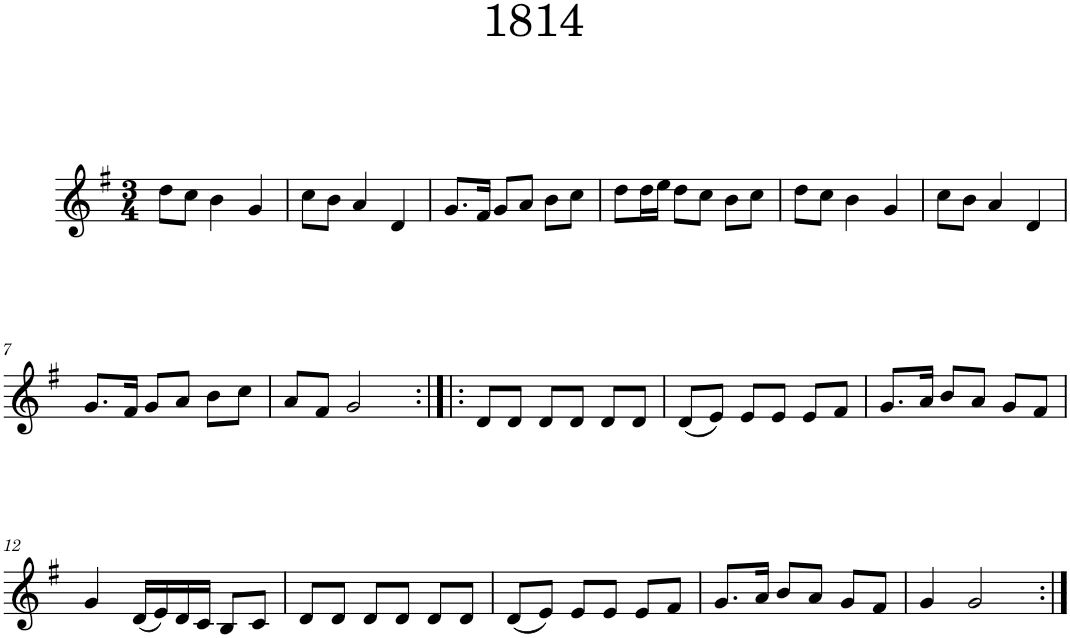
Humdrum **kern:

**kern
*part1
*staff1
*I"Piano
*I'Pno
*clefG2
*k[f#]
*G:
*M3/4
=1
8dd\L
8cc\J
4b\
4g/
=2
8cc\L
8b\J
4a/
4d/
=3
8.g/L
16f#/Jk
8g/L
8a/J
8b\L
8cc\J
=4
8dd\L
16dd\L
16ee\JJ
8dd\L
8cc\J
8b\L
8cc\J
=5
8dd\L
8cc\J
4b\
4g/
=6
8cc\L
8b\J
4a/
4d/
!!LO:LB:g=z
=7
8.g/L
16f#/Jk
8g/L
8a/J
8b\L
8cc\J
=8
8a/L
8f#/J
2g/
=9:|!|:
8d/L
8d/J
8d/L
8d/J
8d/L
8d/J
=10
(8d/L
8e/J)
8e/L
8e/J
8e/L
8f#/J
=11
8.g/L
16a/Jk
8b/L
8a/J
8g/L
8f#/J
!!LO:LB:g=z
=12
4g/
(16d/LL
16e/)
16d/
16c/JJ
8B/L
8c/J
=13
8d/L
8d/J
8d/L
8d/J
8d/L
8d/J
=14
(8d/L
8e/J)
8e/L
8e/J
8e/L
8f#/J
=15
8.g/L
16a/Jk
8b/L
8a/J
8g/L
8f#/J
=16
4g/
2g/
=:|!
*-
